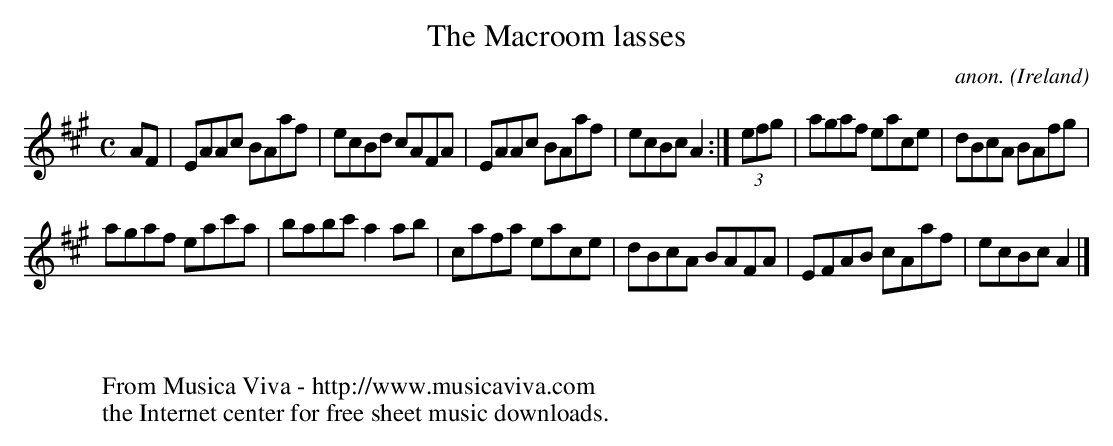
X:1
T: The Macroom lasses
C:anon.
O:Ireland
6.abc
M:C
L:1/8
K:A
AF|EAAc BAaf|ecBd cAFA|EAAc BAaf|ecBc A2:|(3efg|agaf eace|dBcA BAfg|
agaf eac'a|babc' a2ab|cafa eace|dBcA BAFA|EFAB cAaf|ecBc A2|]
W:
W:
W:  From Musica Viva - http://www.musicaviva.com
W:  the Internet center for free sheet music downloads.
